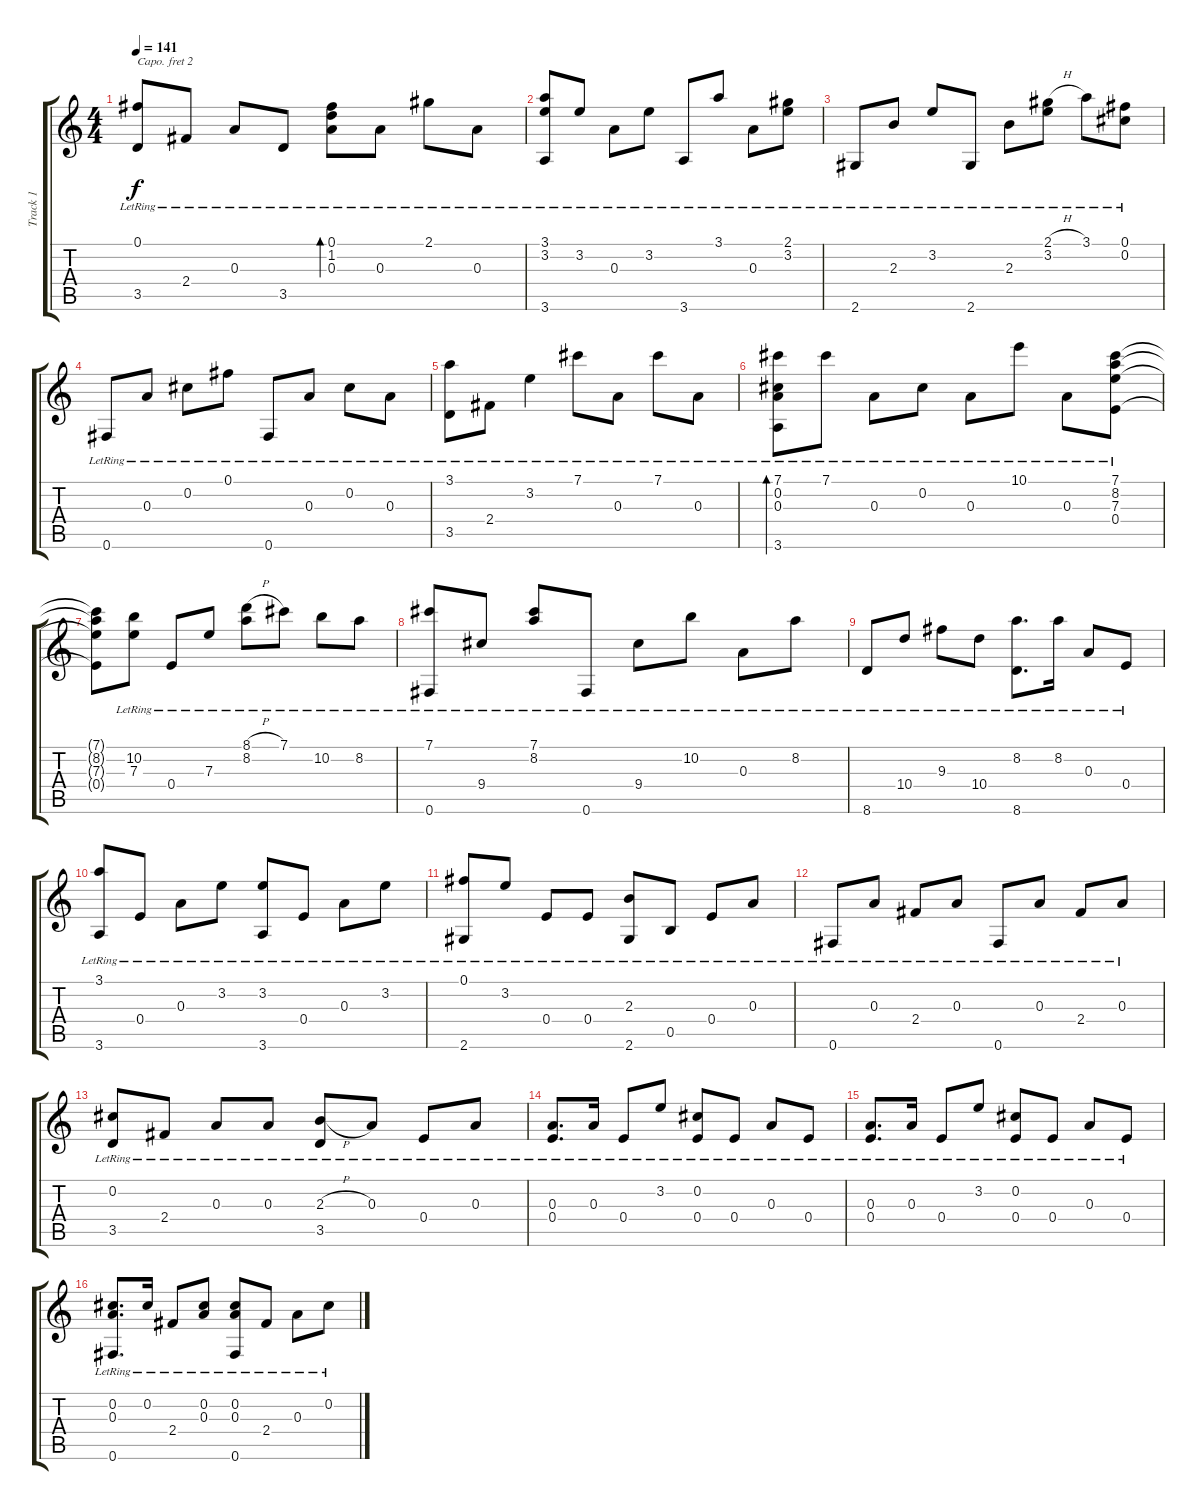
\track ("Track 1" "Track 1") {instrument acousticguitarsteel}
\staff {score tabs}
\capo 2
\tuning (E4 B3 G3 D3 A2 E2) {hide}
\ts (4 4)
\tempo 141
\clef g2
\ks c
(0.1{lr} 3.5{lr}).8{dy f} 2.4{lr}.8 0.3{lr}.8 3.5{lr}.8 (0.1{lr} 1.2{lr} 0.3{lr}).8{bd 120} 0.3{lr}.8 2.1{lr}.8 0.3{lr}.8 |
(3.1{lr} 3.2{lr} 3.6{lr}).8 3.2{lr}.8 0.3{lr}.8 3.2{lr}.8 3.6{lr}.8 3.1{lr}.8 0.3{lr}.8 (2.1{lr} 3.2{lr}).8 |
2.6{lr}.8 2.3{lr}.8 3.2{lr}.8 2.6{lr}.8 2.3{lr}.8 (2.1{h lr} 3.2{lr}).8 3.1{lr}.8 (0.1{lr} 0.2{lr}).8 |
0.6{lr}.8 0.3{lr}.8 0.2{lr}.8 0.1{lr}.8 0.6{lr}.8 0.3{lr}.8 0.2{lr}.8 0.3{lr}.8 |
(3.1{lr} 3.5{lr}).8 2.4{lr}.8 3.2{lr}.4 7.1{lr}.8 0.3{lr}.8 7.1{lr}.8 0.3{lr}.8 |
(7.1{lr} 0.2{lr} 0.3{lr} 3.6{lr}).8{bd 480} 7.1{lr}.8 0.3{lr}.8 0.2{lr}.8 0.3{lr}.8 10.1{lr}.8 0.3{lr}.8 (7.1{lr} 8.2{lr} 7.3{lr} 0.4{lr}).8 |
(7.1{t} 8.2{t} 7.3{t} 0.4{t}).8 (10.2{lr} 7.3{lr}).8 0.4{lr}.8 7.3{lr}.8 (8.1{h lr} 8.2{lr}).8 7.1{lr}.8 10.2{lr}.8 8.2{lr}.8 |
(7.1{lr} 0.6{lr}).8 9.4{lr}.8 (7.1{lr} 8.2{lr}).8 0.6{lr}.8 9.4{lr}.8 10.2{lr}.8 0.3{lr}.8 8.2{lr}.8 |
8.6{lr}.8 10.4{lr}.8 9.3{lr}.8 10.4{lr}.8 (8.2{lr} 8.6{lr}).8{d} 8.2{lr}.16 0.3{lr}.8 0.4{lr}.8 |
(3.1{lr} 3.6{lr}).8 0.4{lr}.8 0.3{lr}.8 3.2{lr}.8 (3.2{lr} 3.6{lr}).8 0.4{lr}.8 0.3{lr}.8 3.2{lr}.8 |
(0.1{lr} 2.6{lr}).8 3.2{lr}.8 0.4{lr}.8 0.4{lr}.8 (2.3{lr} 2.6{lr}).8 0.5{lr}.8 0.4{lr}.8 0.3{lr}.8 |
0.6{lr}.8 0.3{lr}.8 2.4{lr}.8 0.3{lr}.8 0.6{lr}.8 0.3{lr}.8 2.4{lr}.8 0.3{lr}.8 |
(0.2{lr} 3.5{lr}).8 2.4{lr}.8 0.3{lr}.8 0.3{lr}.8 (2.3{h lr} 3.5{lr}).8 0.3{lr}.8 0.4{lr}.8 0.3{lr}.8 |
(0.3{lr} 0.4{lr}).8{d} 0.3{lr}.16 0.4{lr}.8 3.2{lr}.8 (0.2{lr} 0.4{lr}).8 0.4{lr}.8 0.3{lr}.8 0.4{lr}.8 |
(0.3{lr} 0.4{lr}).8{d} 0.3{lr}.16 0.4{lr}.8 3.2{lr}.8 (0.2{lr} 0.4{lr}).8 0.4{lr}.8 0.3{lr}.8 0.4{lr}.8 |
(0.2{lr} 0.3{lr} 0.6{lr}).8{d} 0.2{lr}.16 2.4{lr}.8 (0.2{lr} 0.3{lr}).8 (0.2{lr} 0.3{lr} 0.6{lr}).8 2.4{lr}.8 0.3{lr}.8 0.2{lr}.8
